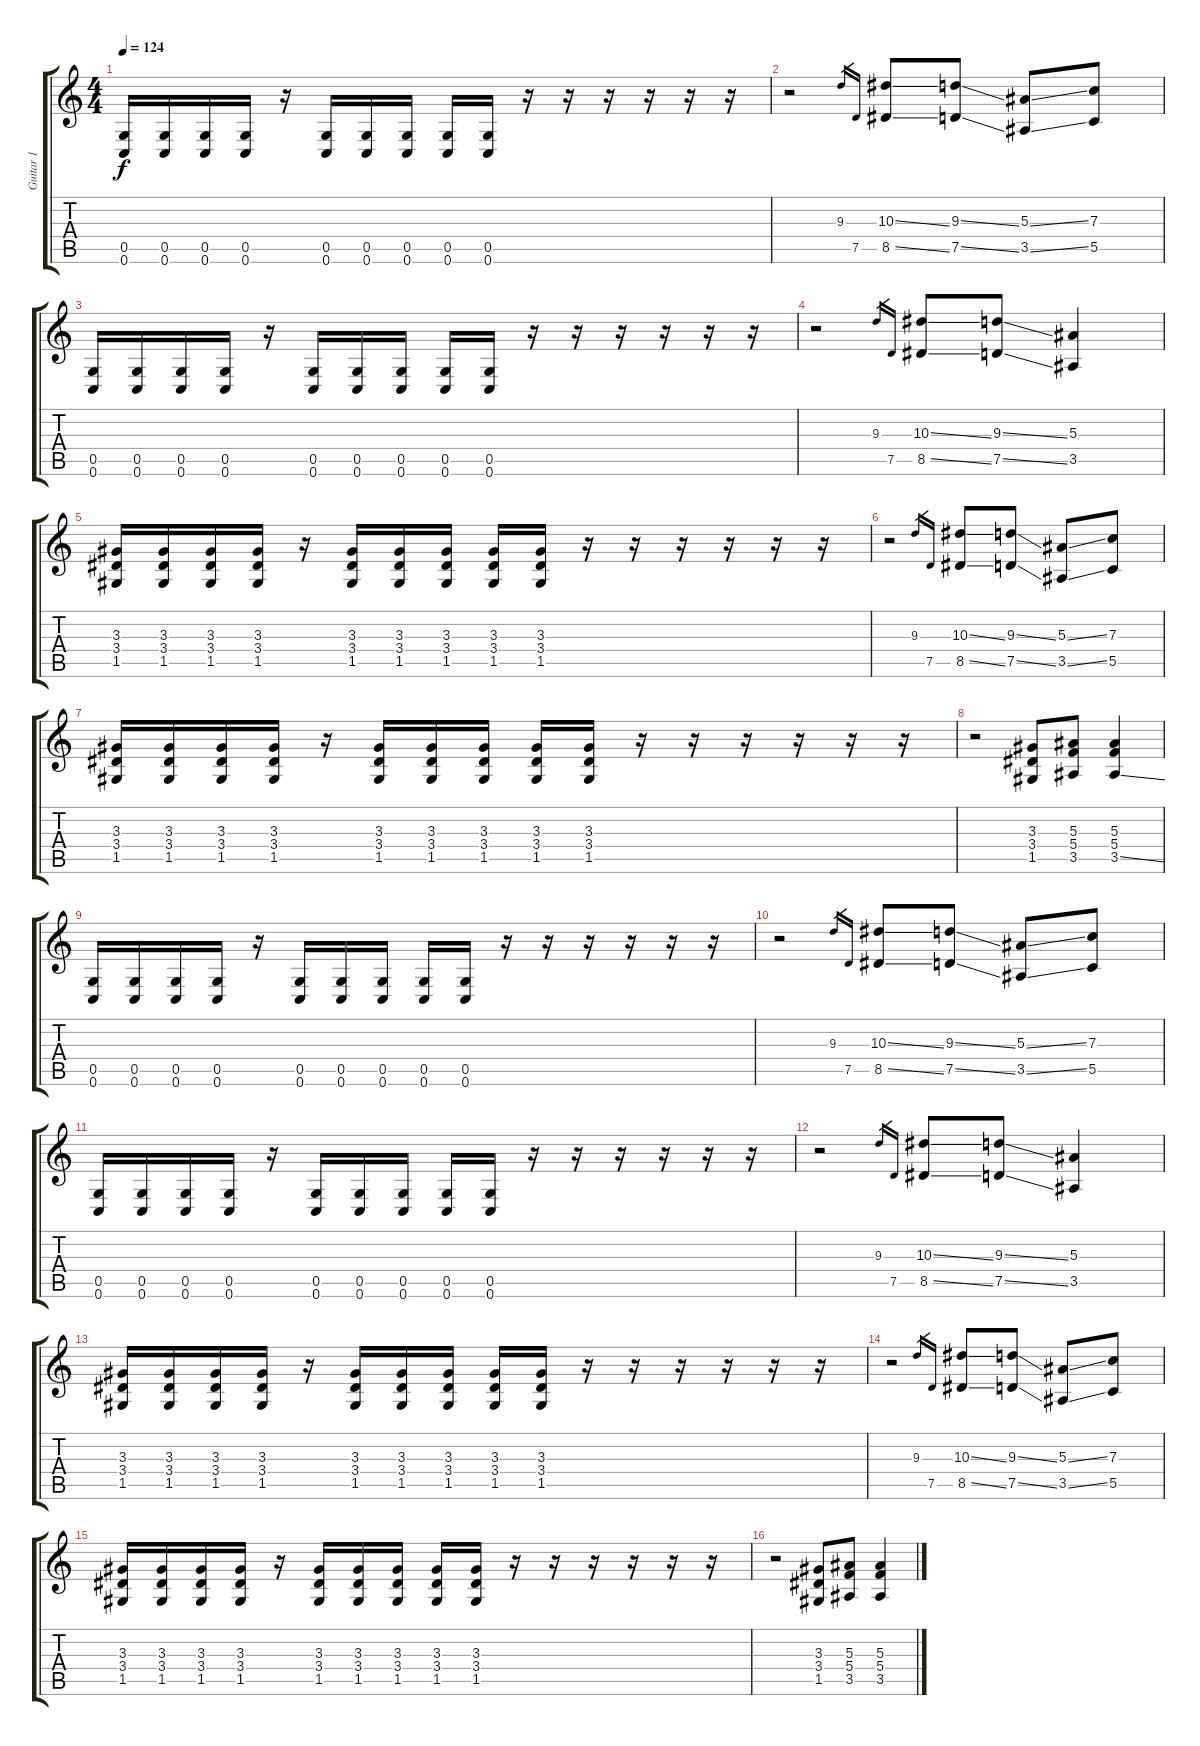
\track ("Guitar 1" "Guitar 1") {instrument distortionguitar}
\staff {score tabs}
\tuning (D4 A3 F3 C3 G2 C2) {hide}
\ts (4 4)
\tempo 124
\clef g2
\ks c
(0.5 0.6).16{dy f} (0.5 0.6).16 (0.5 0.6).16 (0.5 0.6).16 r.16 (0.5 0.6).16 (0.5 0.6).16 (0.5 0.6).16 (0.5 0.6).16 (0.5 0.6).16 r.16 r.16 r.16 r.16 r.16 r.16 |
r.2 9.3.16{gr} 7.5.16{gr} (10.3{ss} 8.5{ss}).8 (9.3{ss} 7.5{ss}).8 (5.3{ss} 3.5{ss}).8 (7.3 5.5).8 |
(0.5 0.6).16 (0.5 0.6).16 (0.5 0.6).16 (0.5 0.6).16 r.16 (0.5 0.6).16 (0.5 0.6).16 (0.5 0.6).16 (0.5 0.6).16 (0.5 0.6).16 r.16 r.16 r.16 r.16 r.16 r.16 |
r.2 9.3.16{gr} 7.5.16{gr} (10.3{ss} 8.5{ss}).8 (9.3{ss} 7.5{ss}).8 (5.3 3.5).4 |
(3.3 3.4 1.5).16 (3.3 3.4 1.5).16 (3.3 3.4 1.5).16 (3.3 3.4 1.5).16 r.16 (3.3 3.4 1.5).16 (3.3 3.4 1.5).16 (3.3 3.4 1.5).16 (3.3 3.4 1.5).16 (3.3 3.4 1.5).16 r.16 r.16 r.16 r.16 r.16 r.16 |
r.2 9.3.16{gr} 7.5.16{gr} (10.3{ss} 8.5{ss}).8 (9.3{ss} 7.5{ss}).8 (5.3{ss} 3.5{ss}).8 (7.3 5.5).8 |
(3.3 3.4 1.5).16 (3.3 3.4 1.5).16 (3.3 3.4 1.5).16 (3.3 3.4 1.5).16 r.16 (3.3 3.4 1.5).16 (3.3 3.4 1.5).16 (3.3 3.4 1.5).16 (3.3 3.4 1.5).16 (3.3 3.4 1.5).16 r.16 r.16 r.16 r.16 r.16 r.16 |
r.2 (3.3 3.4 1.5).8 (5.3 5.4 3.5).8 (5.3 5.4 3.5{ss}).4 |
(0.5 0.6).16 (0.5 0.6).16 (0.5 0.6).16 (0.5 0.6).16 r.16 (0.5 0.6).16 (0.5 0.6).16 (0.5 0.6).16 (0.5 0.6).16 (0.5 0.6).16 r.16 r.16 r.16 r.16 r.16 r.16 |
r.2 9.3.16{gr} 7.5.16{gr} (10.3{ss} 8.5{ss}).8 (9.3{ss} 7.5{ss}).8 (5.3{ss} 3.5{ss}).8 (7.3 5.5).8 |
(0.5 0.6).16 (0.5 0.6).16 (0.5 0.6).16 (0.5 0.6).16 r.16 (0.5 0.6).16 (0.5 0.6).16 (0.5 0.6).16 (0.5 0.6).16 (0.5 0.6).16 r.16 r.16 r.16 r.16 r.16 r.16 |
r.2 9.3.16{gr} 7.5.16{gr} (10.3{ss} 8.5{ss}).8 (9.3{ss} 7.5{ss}).8 (5.3 3.5).4 |
(3.3 3.4 1.5).16 (3.3 3.4 1.5).16 (3.3 3.4 1.5).16 (3.3 3.4 1.5).16 r.16 (3.3 3.4 1.5).16 (3.3 3.4 1.5).16 (3.3 3.4 1.5).16 (3.3 3.4 1.5).16 (3.3 3.4 1.5).16 r.16 r.16 r.16 r.16 r.16 r.16 |
r.2 9.3.16{gr} 7.5.16{gr} (10.3{ss} 8.5{ss}).8 (9.3{ss} 7.5{ss}).8 (5.3{ss} 3.5{ss}).8 (7.3 5.5).8 |
(3.3 3.4 1.5).16 (3.3 3.4 1.5).16 (3.3 3.4 1.5).16 (3.3 3.4 1.5).16 r.16 (3.3 3.4 1.5).16 (3.3 3.4 1.5).16 (3.3 3.4 1.5).16 (3.3 3.4 1.5).16 (3.3 3.4 1.5).16 r.16 r.16 r.16 r.16 r.16 r.16 |
r.2 (3.3 3.4 1.5).8 (5.3 5.4 3.5).8 (5.3 5.4 3.5{ss}).4
